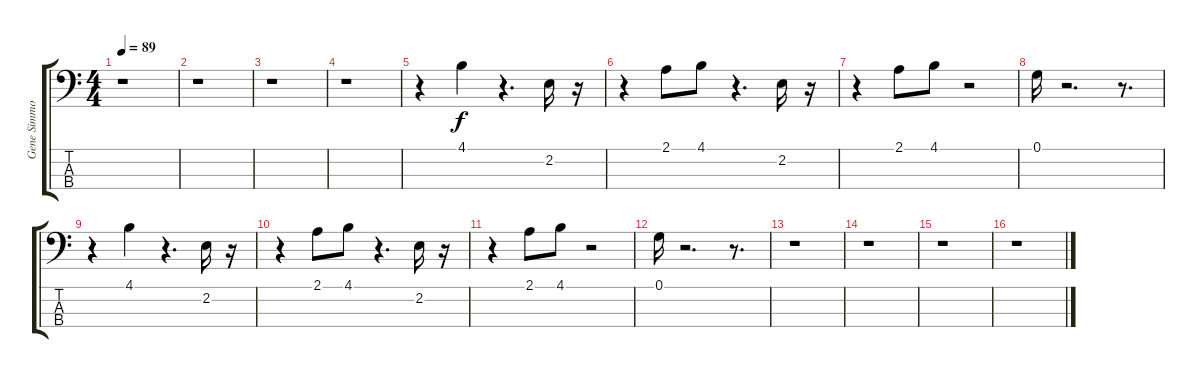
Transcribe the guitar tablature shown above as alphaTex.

\track ("Gene Simmons (The Demon)" "Gene Simmo") {instrument electricbasspick}
\staff {score tabs}
\tuning (G2 D2 A1 E1) {hide}
\ts (4 4)
\tempo 89
\clef f4
\ks c
r.1{dy f} |
r.1 |
r.1 |
r.1 |
r.4 4.1.4 r.4{d} 2.2.16 r.16 |
r.4 2.1.8 4.1.8 r.4{d} 2.2.16 r.16 |
r.4 2.1.8 4.1.8 r.2 |
0.1.16 r.2{d} r.8{d} |
r.4 4.1.4 r.4{d} 2.2.16 r.16 |
r.4 2.1.8 4.1.8 r.4{d} 2.2.16 r.16 |
r.4 2.1.8 4.1.8 r.2 |
0.1.16 r.2{d} r.8{d} |
r.1 |
r.1 |
r.1 |
r.1
